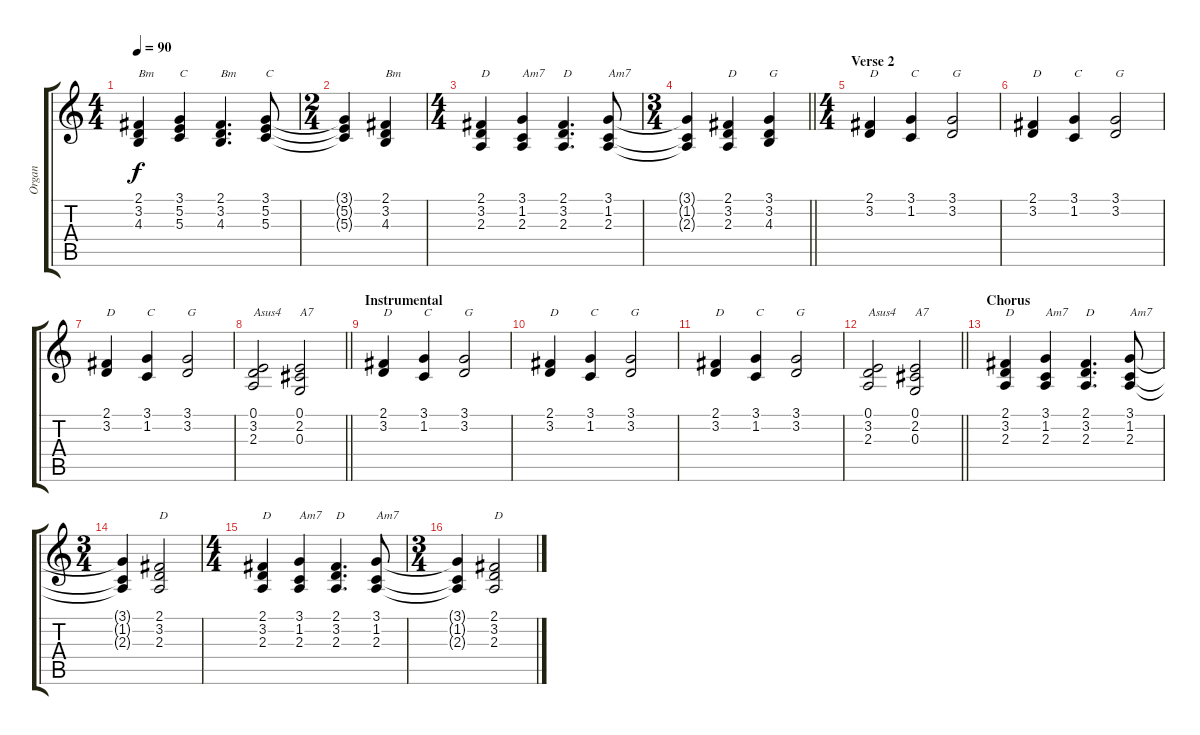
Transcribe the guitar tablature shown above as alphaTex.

\track ("Organ" "Organ") {instrument percussiveorgan}
\staff {score tabs}
\tuning (E4 B3 G3 D3 A2 E2) {hide}
\ts (4 4)
\tempo 90
\clef g2
\ks c
(2.1 3.2 4.3).4{txt "Bm" dy f} (3.1 5.2 5.3).4{txt "C"} (2.1 3.2 4.3).4{d txt "Bm"} (3.1 5.2 5.3).8{txt "C"} |
\ts (2 4)
(3.1{t} 5.2{t} 5.3{t}).4 (2.1 3.2 4.3).4{txt "Bm"} |
\ts (4 4)
(2.1 3.2 2.3).4{txt "D"} (3.1 1.2 2.3).4{txt "Am7"} (2.1 3.2 2.3).4{d txt "D"} (3.1 1.2 2.3).8{txt "Am7"} |
\ts (3 4)
\barLineRight lightlight
(3.1{t} 1.2{t} 2.3{t}).4 (2.1 3.2 2.3).4{txt "D"} (3.1 3.2 4.3).4{txt "G"} |
\ts (4 4)
\section ("" "Verse 2")
(2.1 3.2).4{txt "D"} (3.1 1.2).4{txt "C"} (3.1 3.2).2{txt "G"} |
(2.1 3.2).4{txt "D"} (3.1 1.2).4{txt "C"} (3.1 3.2).2{txt "G"} |
(2.1 3.2).4{txt "D"} (3.1 1.2).4{txt "C"} (3.1 3.2).2{txt "G"} |
\barLineRight lightlight
(0.1 3.2 2.3).2{txt "Asus4"} (0.1 2.2 0.3).2{txt "A7"} |
\section ("" "Instrumental")
(2.1 3.2).4{txt "D"} (3.1 1.2).4{txt "C"} (3.1 3.2).2{txt "G"} |
(2.1 3.2).4{txt "D"} (3.1 1.2).4{txt "C"} (3.1 3.2).2{txt "G"} |
(2.1 3.2).4{txt "D"} (3.1 1.2).4{txt "C"} (3.1 3.2).2{txt "G"} |
\barLineRight lightlight
(0.1 3.2 2.3).2{txt "Asus4"} (0.1 2.2 0.3).2{txt "A7"} |
\section ("" "Chorus")
(2.1 3.2 2.3).4{txt "D"} (3.1 1.2 2.3).4{txt "Am7"} (2.1 3.2 2.3).4{d txt "D"} (3.1 1.2 2.3).8{txt "Am7"} |
\ts (3 4)
(3.1{t} 1.2{t} 2.3{t}).4 (2.1 3.2 2.3).2{txt "D"} |
\ts (4 4)
(2.1 3.2 2.3).4{txt "D"} (3.1 1.2 2.3).4{txt "Am7"} (2.1 3.2 2.3).4{d txt "D"} (3.1 1.2 2.3).8{txt "Am7"} |
\ts (3 4)
(3.1{t} 1.2{t} 2.3{t}).4 (2.1 3.2 2.3).2{txt "D"}
